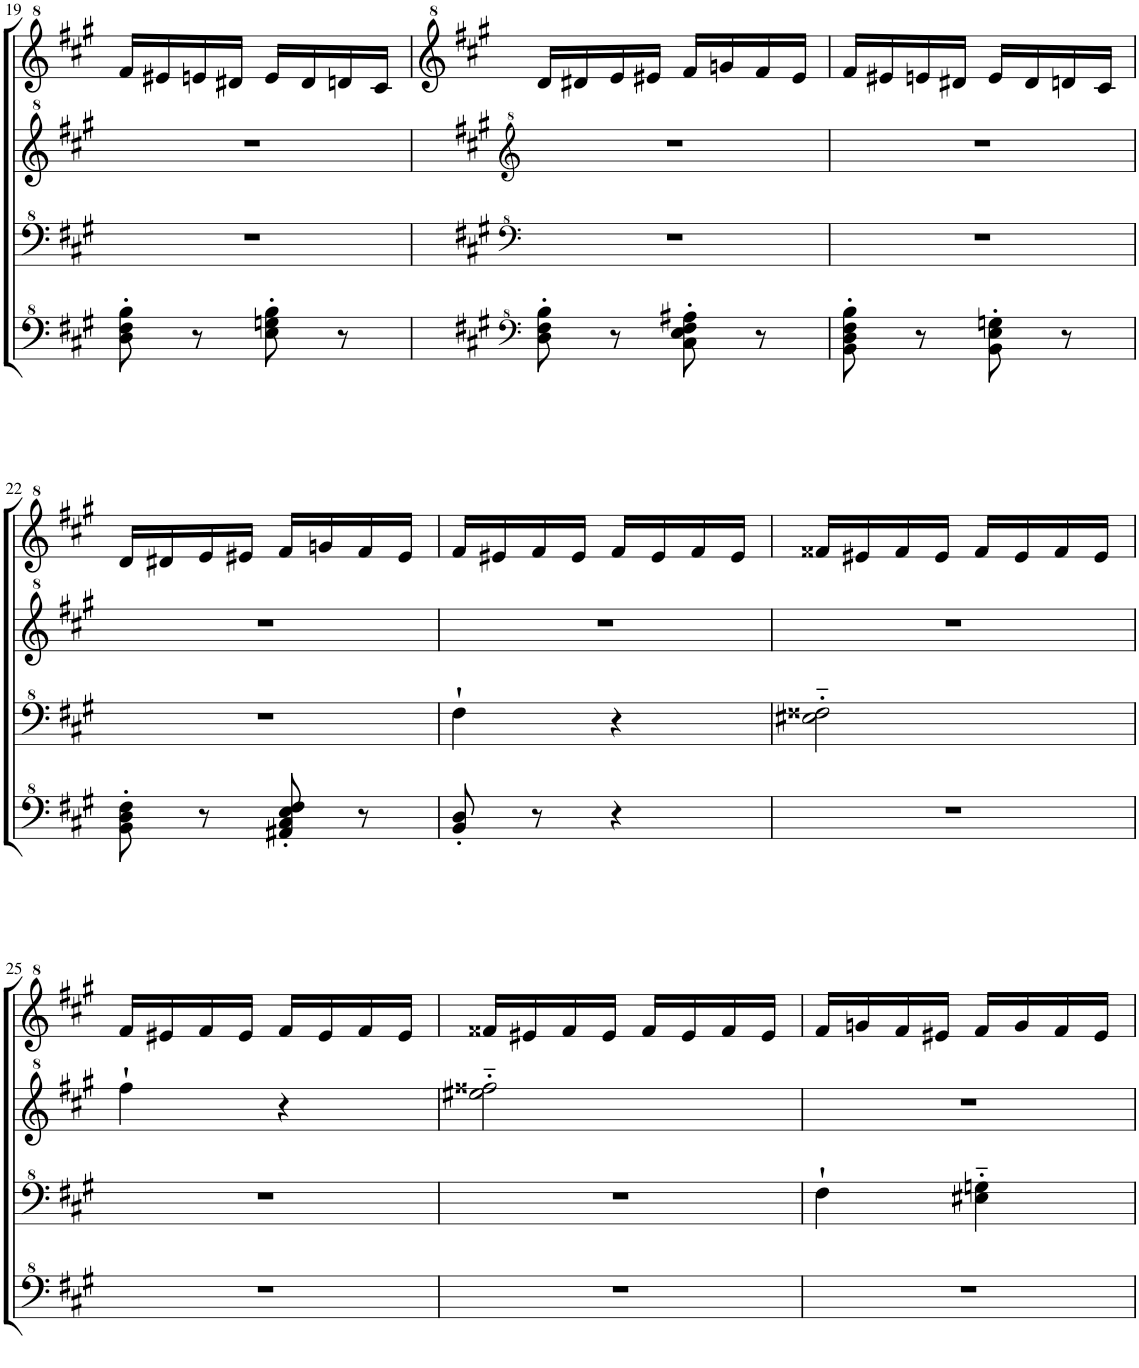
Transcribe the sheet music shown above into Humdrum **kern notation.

**kern	**kern	**kern	**kern
*part1	*part1	*part1	*part1
*staff4	*staff3	*staff2	*staff1
*I"Model III	*	*	*
!!LO:PB:g=z
*clefF^4	*clefF^4	*clefG^2	*clefG^2
*k[f#c#g#]	*k[f#c#g#]	*k[f#c#g#]	*k[f#c#g#]
*M2/4	*M2/4	*M2/4	*M2/4
=19	=19	=19	=19
8d\' 8f#\' 8b\'	2r	2r	16ff#/LL
.	.	.	16ee#X/
8r	.	.	16een/
.	.	.	16dd#X/JJ
8e\' 8gn\' 8b\'	.	.	16ee/LL
.	.	.	16dd#/
8r	.	.	16ddn/
.	.	.	16cc#/JJ
=20	=20	=20	=20
*clefF^4	*clefF^4	*clefG^2	*
*k[f#c#g#]	*k[f#c#g#]	*k[f#c#g#]	*k[f#c#g#]
8d\' 8f#\' 8b\'	2r	2r	16dd/LL
.	.	.	16dd#X/
8r	.	.	16ee/
.	.	.	16ee#X/JJ
8c#\' 8e\' 8f#\' 8a#X\'	.	.	16ff#/LL
.	.	.	16ggn/
8r	.	.	16ff#/
.	.	.	16ee#/JJ
=21	=21	=21	=21
8B\' 8d\' 8f#\' 8b\'	2r	2r	16ff#/LL
.	.	.	16ee#X/
8r	.	.	16een/
.	.	.	16dd#X/JJ
8B\' 8e\' 8gn\'	.	.	16ee/LL
.	.	.	16dd#/
8r	.	.	16ddn/
.	.	.	16cc#/JJ
!!LO:LB:g=z
=22	=22	=22	=22
8B\' 8d\' 8f#\'	2r	2r	16dd/LL
.	.	.	16dd#X/
8r	.	.	16ee/
.	.	.	16ee#X/JJ
8A#X/' 8c#/' 8e/' 8f#/'	.	.	16ff#/LL
.	.	.	16ggn/
8r	.	.	16ff#/
.	.	.	16ee#/JJ
=23	=23	=23	=23
8B/' 8d/'	4f#`\	2r	16ff#/LL
.	.	.	16ee#X/
8r	.	.	16ff#/
.	.	.	16ee#/JJ
4r	4r	.	16ff#/LL
.	.	.	16ee#/
.	.	.	16ff#/
.	.	.	16ee#/JJ
=24	=24	=24	=24
2r	2e#X\'~ 2f##X\'~	2r	16ff##X/LL
.	.	.	16ee#X/
.	.	.	16ff##/
.	.	.	16ee#/JJ
.	.	.	16ff##/LL
.	.	.	16ee#/
.	.	.	16ff##/
.	.	.	16ee#/JJ
!!LO:LB:g=z
=25	=25	=25	=25
2r	2r	4fff#`\	16ff#/LL
.	.	.	16ee#X/
.	.	.	16ff#/
.	.	.	16ee#/JJ
.	.	4r	16ff#/LL
.	.	.	16ee#/
.	.	.	16ff#/
.	.	.	16ee#/JJ
=26	=26	=26	=26
2r	2r	2eee#X\'~ 2fff##X\'~	16ff##X/LL
.	.	.	16ee#X/
.	.	.	16ff##/
.	.	.	16ee#/JJ
.	.	.	16ff##/LL
.	.	.	16ee#/
.	.	.	16ff##/
.	.	.	16ee#/JJ
=27	=27	=27	=27
2r	4f#`\	2r	16ff#/LL
.	.	.	16ggn/
.	.	.	16ff#/
.	.	.	16ee#X/JJ
.	4e#X\'~ 4gn\'~	.	16ff#/LL
.	.	.	16gg/
.	.	.	16ff#/
.	.	.	16ee#/JJ
=	=	=	=
*-	*-	*-	*-
